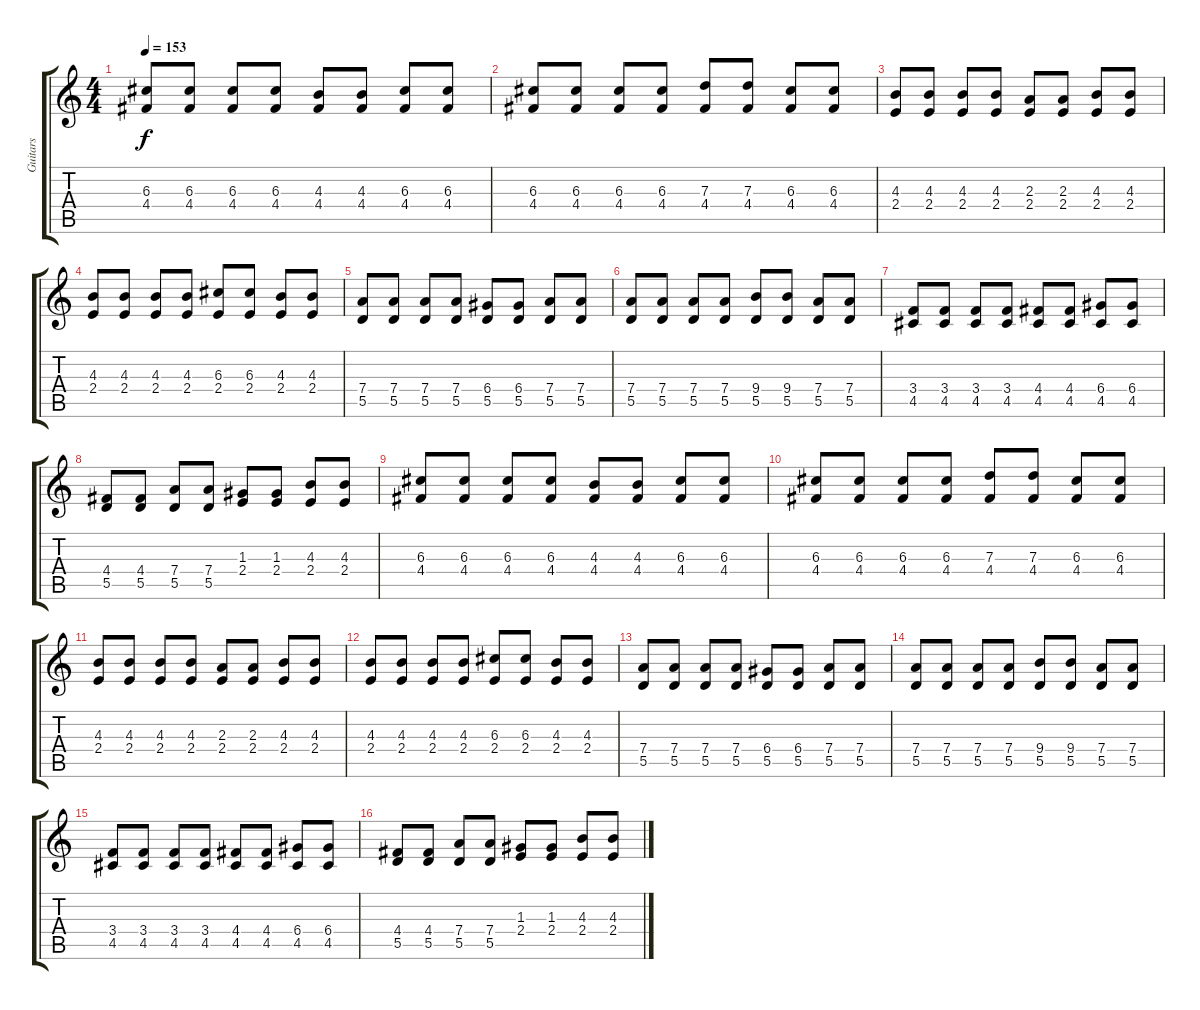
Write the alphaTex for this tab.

\track ("Guitars" "Guitars") {instrument distortionguitar}
\staff {score tabs}
\tuning (E4 B3 G3 D3 A2 E2) {hide}
\ts (4 4)
\tempo 153
\clef g2
\ks c
(6.3 4.4).8{dy f balance 8} (6.3 4.4).8 (6.3 4.4).8 (6.3 4.4).8 (4.3 4.4).8 (4.3 4.4).8 (6.3 4.4).8 (6.3 4.4).8 |
(6.3 4.4).8 (6.3 4.4).8 (6.3 4.4).8 (6.3 4.4).8 (7.3 4.4).8 (7.3 4.4).8 (6.3 4.4).8 (6.3 4.4).8 |
(4.3 2.4).8 (4.3 2.4).8 (4.3 2.4).8 (4.3 2.4).8 (2.3 2.4).8 (2.3 2.4).8 (4.3 2.4).8 (4.3 2.4).8 |
(4.3 2.4).8 (4.3 2.4).8 (4.3 2.4).8 (4.3 2.4).8 (6.3 2.4).8 (6.3 2.4).8 (4.3 2.4).8 (4.3 2.4).8 |
(7.4 5.5).8 (7.4 5.5).8 (7.4 5.5).8 (7.4 5.5).8 (6.4 5.5).8 (6.4 5.5).8 (7.4 5.5).8 (7.4 5.5).8 |
(7.4 5.5).8 (7.4 5.5).8 (7.4 5.5).8 (7.4 5.5).8 (9.4 5.5).8 (9.4 5.5).8 (7.4 5.5).8 (7.4 5.5).8 |
(3.4 4.5).8 (3.4 4.5).8 (3.4 4.5).8 (3.4 4.5).8 (4.4 4.5).8 (4.4 4.5).8 (6.4 4.5).8 (6.4 4.5).8 |
(4.4 5.5).8 (4.4 5.5).8 (7.4 5.5).8 (7.4 5.5).8 (1.3 2.4).8 (1.3 2.4).8 (4.3 2.4).8 (4.3 2.4).8 |
(6.3 4.4).8{volume 11 balance 0} (6.3 4.4).8 (6.3 4.4).8 (6.3 4.4).8 (4.3 4.4).8 (4.3 4.4).8 (6.3 4.4).8 (6.3 4.4).8 |
(6.3 4.4).8 (6.3 4.4).8 (6.3 4.4).8 (6.3 4.4).8 (7.3 4.4).8 (7.3 4.4).8 (6.3 4.4).8 (6.3 4.4).8 |
(4.3 2.4).8 (4.3 2.4).8 (4.3 2.4).8 (4.3 2.4).8 (2.3 2.4).8 (2.3 2.4).8 (4.3 2.4).8 (4.3 2.4).8 |
(4.3 2.4).8 (4.3 2.4).8 (4.3 2.4).8 (4.3 2.4).8 (6.3 2.4).8 (6.3 2.4).8 (4.3 2.4).8 (4.3 2.4).8 |
(7.4 5.5).8 (7.4 5.5).8 (7.4 5.5).8 (7.4 5.5).8 (6.4 5.5).8 (6.4 5.5).8 (7.4 5.5).8 (7.4 5.5).8 |
(7.4 5.5).8 (7.4 5.5).8 (7.4 5.5).8 (7.4 5.5).8 (9.4 5.5).8 (9.4 5.5).8 (7.4 5.5).8 (7.4 5.5).8 |
(3.4 4.5).8 (3.4 4.5).8 (3.4 4.5).8 (3.4 4.5).8 (4.4 4.5).8 (4.4 4.5).8 (6.4 4.5).8 (6.4 4.5).8 |
(4.4 5.5).8 (4.4 5.5).8 (7.4 5.5).8 (7.4 5.5).8 (1.3 2.4).8 (1.3 2.4).8 (4.3 2.4).8 (4.3 2.4).8
